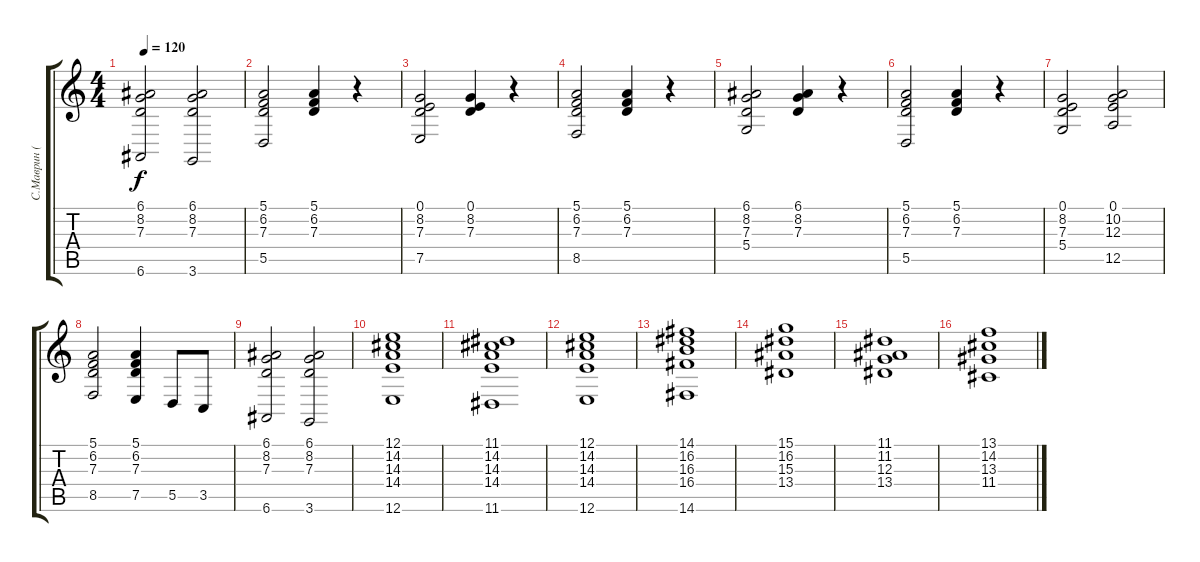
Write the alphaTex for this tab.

\track ("С.Маврин (синтезатор)" "С.Маврин (") {instrument stringensemble1}
\staff {score tabs}
\tuning (E4 B3 G3 D3 A2 E2) {hide}
\ts (4 4)
\tempo 120
\clef g2
\ks c
(6.1 8.2 7.3 6.6).2{dy f} (6.1 8.2 7.3 3.6).2 |
(5.1 6.2 7.3 5.5).2 (5.1 6.2 7.3).4 r.4 |
(0.1 8.2 7.3 7.5).2 (0.1 8.2 7.3).4 r.4 |
(5.1 6.2 7.3 8.5).2 (5.1 6.2 7.3).4 r.4 |
(6.1 8.2 7.3 5.4).2 (6.1 8.2 7.3).4 r.4 |
(5.1 6.2 7.3 5.5).2 (5.1 6.2 7.3).4 r.4 |
(0.1 8.2 7.3 5.4).2 (0.1 10.2 12.3 12.5).2 |
(5.1 6.2 7.3 8.5).2 (5.1 6.2 7.3 7.5).4 5.5.8 3.5.8 |
(6.1 8.2 7.3 6.6).2 (6.1 8.2 7.3 3.6).2 |
(12.1 14.2 14.3 14.4 12.6).1 |
(11.1 14.2 14.3 14.4 11.6).1 |
(12.1 14.2 14.3 14.4 12.6).1 |
(14.1 16.2 16.3 16.4 14.6).1 |
(15.1 16.2 15.3 13.4).1 |
(11.1 11.2 12.3 13.4).1 |
(13.1 14.2 13.3 11.4).1
